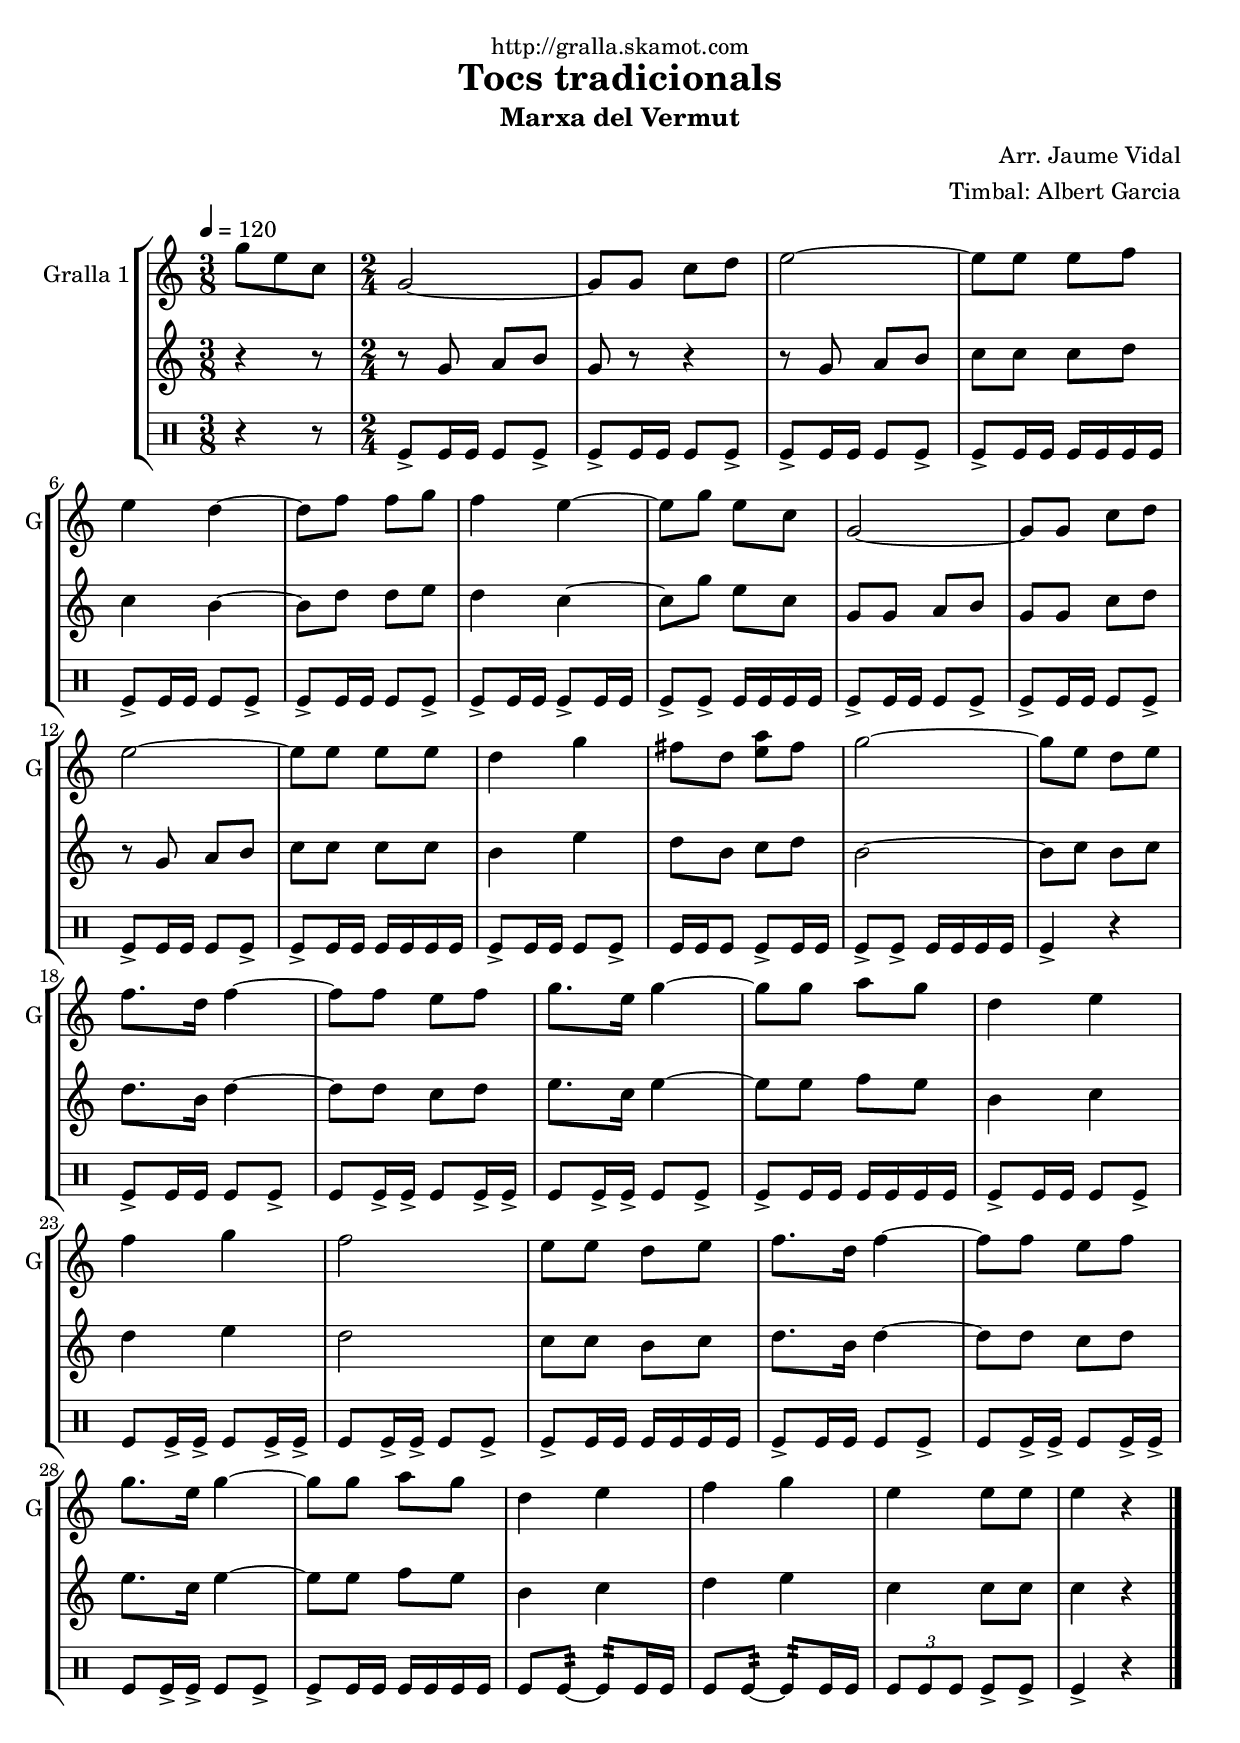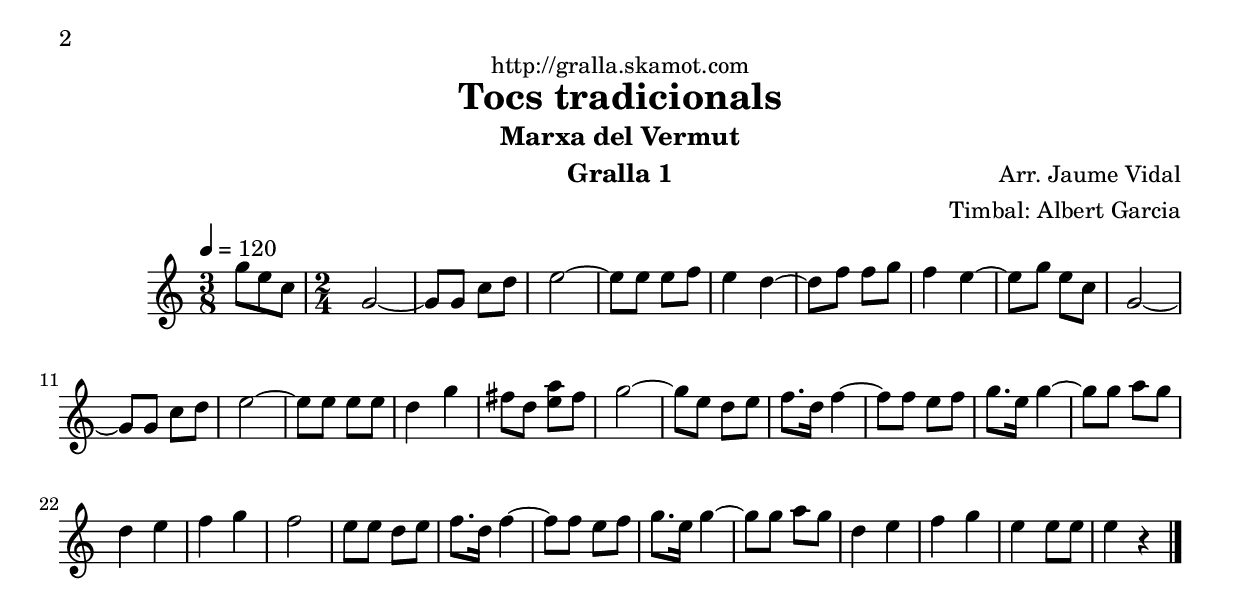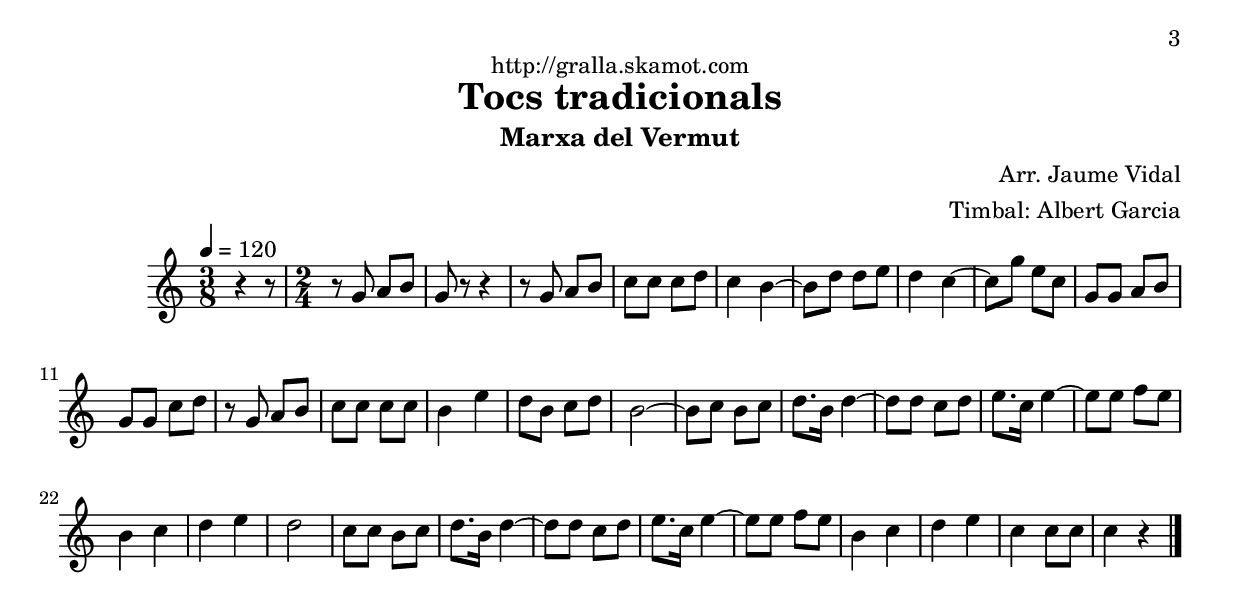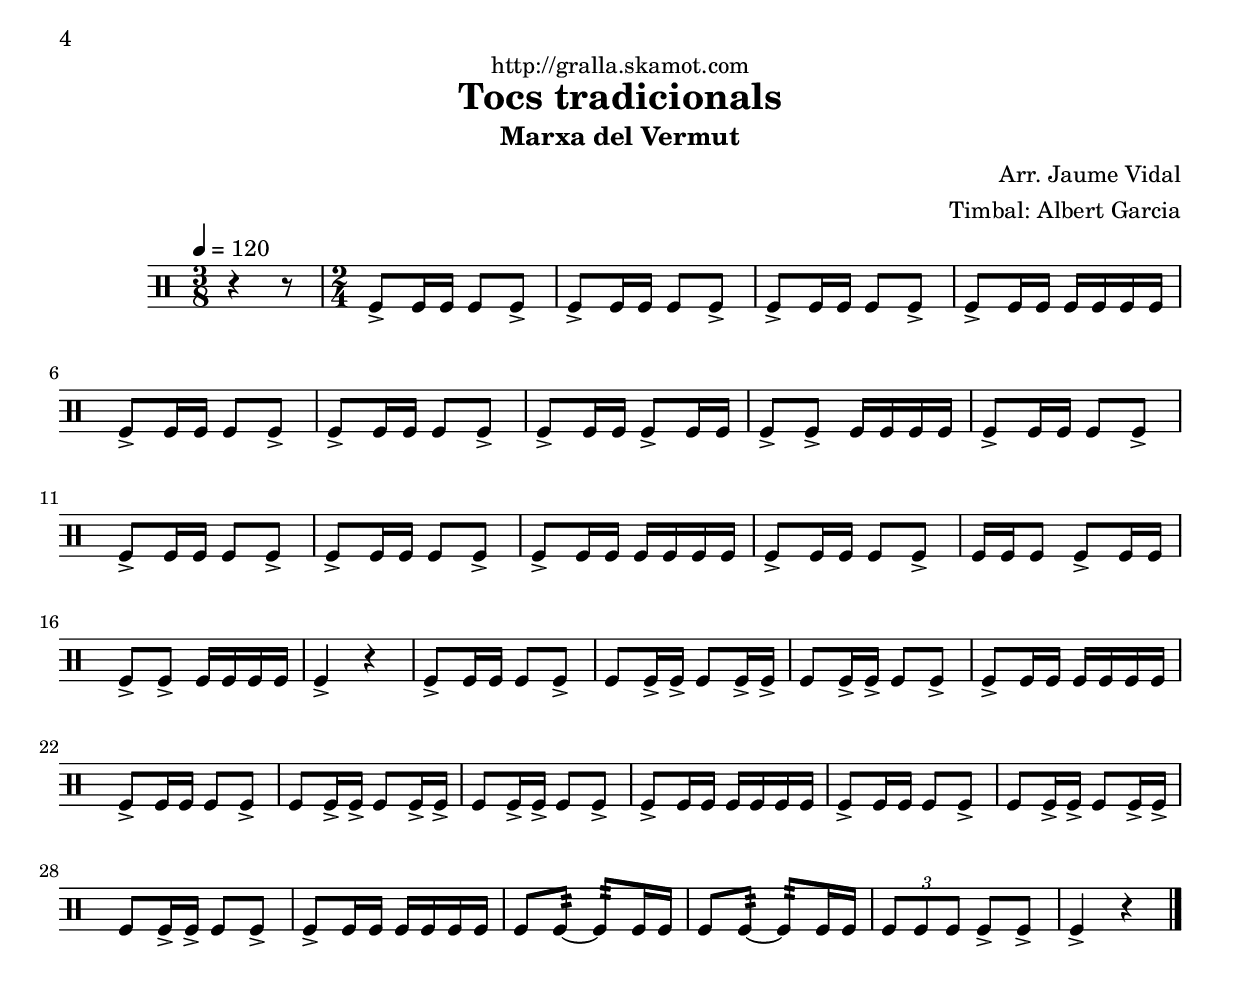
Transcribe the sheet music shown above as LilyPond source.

\version "2.16.2"

\header {
  dedication="http://gralla.skamot.com"
  title="Tocs tradicionals"
  subtitle="Marxa del Vermut"
  subsubtitle=""
  poet=""
  meter=""
  piece=""
  composer="Arr. Jaume Vidal"
  arranger="Timbal: Albert Garcia"
  opus=""
  instrument=""
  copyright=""
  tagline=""
}

liniaroAa =
\relative g''
{
  \tempo 4=120
  \clef treble
  \key c \major
  \time 3/8
  g8 e c  |
  \time 2/4   g2 ~  |
  g8 g c d  |
  e2 ~  |
  %05
  e8 e e f  |
  e4 d ~  |
  d8 f f g  |
  f4 e ~  |
  e8 g e c  |
  %10
  g2 ~  |
  g8 g c d  |
  e2 ~  |
  e8 e e e  |
  d4 g  |
  %15
  fis8 d <e a> fis  |
  g2 ~  |
  g8 e d e  |
  f8. d16 f4 ~  |
  f8 f e f  |
  %20
  g8. e16 g4 ~  |
  g8 g a g  |
  d4 e  |
  f4 g  |
  f2  |
  %25
  e8 e d e  |
  f8. d16 f4 ~  |
  f8 f e f  |
  g8. e16 g4 ~  |
  g8 g a g  |
  %30
  d4 e  |
  f4 g  |
  e4 e8 e  |
  e4 r  \bar "|."
}

liniaroAb =
\relative g'
{
  \tempo 4=120
  \clef treble
  \key c \major
  \time 3/8
  r4 r8  |
  \time 2/4   r8 g a b  |
  g8 r r4  |
  r8 g a b  |
  %05
  c8 c c d  |
  c4 b ~  |
  b8 d d e  |
  d4 c ~  |
  c8 g' e c  |
  %10
  g8 g a b  |
  g8 g c d  |
  r8 g, a b  |
  c8 c c c  |
  b4 e  |
  %15
  d8 b c d  |
  b2 ~  |
  b8 c b c  |
  d8. b16 d4 ~  |
  d8 d c d  |
  %20
  e8. c16 e4 ~  |
  e8 e f e  |
  b4 c  |
  d4 e  |
  d2  |
  %25
  c8 c b c  |
  d8. b16 d4 ~  |
  d8 d c d  |
  e8. c16 e4 ~  |
  e8 e f e  |
  %30
  b4 c  |
  d4 e  |
  c4 c8 c  |
  c4 r  \bar "|."
}

liniaroAc =
\drummode
{
  \tempo 4=120
  \time 3/8
  r4 r8  |
  \time 2/4   tomfl8-> tomfl16 tomfl tomfl8 tomfl->  |
  tomfl8-> tomfl16 tomfl tomfl8 tomfl->  |
  tomfl8-> tomfl16 tomfl tomfl8 tomfl->  |
  %05
  tomfl8-> tomfl16 tomfl tomfl tomfl tomfl tomfl  |
  tomfl8-> tomfl16 tomfl tomfl8 tomfl->  |
  tomfl8-> tomfl16 tomfl tomfl8 tomfl->  |
  tomfl8-> tomfl16 tomfl tomfl8-> tomfl16 tomfl  |
  tomfl8-> tomfl-> tomfl16 tomfl tomfl tomfl  |
  %10
  tomfl8-> tomfl16 tomfl tomfl8 tomfl->  |
  tomfl8-> tomfl16 tomfl tomfl8 tomfl->  |
  tomfl8-> tomfl16 tomfl tomfl8 tomfl->  |
  tomfl8-> tomfl16 tomfl tomfl tomfl tomfl tomfl  |
  tomfl8-> tomfl16 tomfl tomfl8 tomfl->  |
  %15
  tomfl16 tomfl tomfl8 tomfl-> tomfl16 tomfl  |
  tomfl8-> tomfl-> tomfl16 tomfl tomfl tomfl  |
  tomfl4-> r  |
  tomfl8-> tomfl16 tomfl tomfl8 tomfl->  |
  tomfl8 tomfl16-> tomfl-> tomfl8 tomfl16-> tomfl->  |
  %20
  tomfl8 tomfl16-> tomfl-> tomfl8 tomfl->  |
  tomfl8-> tomfl16 tomfl tomfl tomfl tomfl tomfl  |
  tomfl8-> tomfl16 tomfl tomfl8 tomfl->  |
  tomfl8 tomfl16-> tomfl-> tomfl8 tomfl16-> tomfl->  |
  tomfl8 tomfl16-> tomfl-> tomfl8 tomfl->  |
  %25
  tomfl8-> tomfl16 tomfl tomfl tomfl tomfl tomfl  |
  tomfl8-> tomfl16 tomfl tomfl8 tomfl->  |
  tomfl8 tomfl16-> tomfl-> tomfl8 tomfl16-> tomfl->  |
  tomfl8 tomfl16-> tomfl-> tomfl8 tomfl->  |
  tomfl8-> tomfl16 tomfl tomfl tomfl tomfl tomfl  |
  %30
  tomfl8 tomfl:32 ~ tomfl:32 tomfl16 tomfl  |
  tomfl8 tomfl:32 ~ tomfl:32 tomfl16 tomfl  |
  \times 2/3 { tomfl8 tomfl tomfl } tomfl-> tomfl->  |
  tomfl4-> r  \bar "|."
}

\bookpart {
  \score {
    \new StaffGroup {
      \override Score.RehearsalMark #'self-alignment-X = #LEFT
      <<
        \new Staff \with {instrumentName = #"Gralla 1" shortInstrumentName = #"G"} \liniaroAa
        \new Staff \with {instrumentName = #"" shortInstrumentName = #" "} \liniaroAb
        \new DrumStaff \with {instrumentName = #"" shortInstrumentName = #" "} \liniaroAc
      >>
    }
    \layout {}
  }
  \score { \unfoldRepeats
    \new StaffGroup {
      \override Score.RehearsalMark #'self-alignment-X = #LEFT
      <<
        \new Staff \with {instrumentName = #"Gralla 1" shortInstrumentName = #"G"} \liniaroAa
        \new Staff \with {instrumentName = #"" shortInstrumentName = #" "} \liniaroAb
        \new DrumStaff \with {instrumentName = #"" shortInstrumentName = #" "} \liniaroAc
      >>
    }
    \midi {
      \set Staff.midiInstrument = "oboe"
      \set DrumStaff.midiInstrument = "drums"
    }
  }
}

\bookpart {
  \header {instrument="Gralla 1"}
  \score {
    \new StaffGroup {
      \override Score.RehearsalMark #'self-alignment-X = #LEFT
      <<
        \new Staff \liniaroAa
      >>
    }
    \layout {}
  }
  \score { \unfoldRepeats
    \new StaffGroup {
      \override Score.RehearsalMark #'self-alignment-X = #LEFT
      <<
        \new Staff \liniaroAa
      >>
    }
    \midi {
      \set Staff.midiInstrument = "oboe"
      \set DrumStaff.midiInstrument = "drums"
    }
  }
}

\bookpart {
  \header {instrument=""}
  \score {
    \new StaffGroup {
      \override Score.RehearsalMark #'self-alignment-X = #LEFT
      <<
        \new Staff \liniaroAb
      >>
    }
    \layout {}
  }
  \score { \unfoldRepeats
    \new StaffGroup {
      \override Score.RehearsalMark #'self-alignment-X = #LEFT
      <<
        \new Staff \liniaroAb
      >>
    }
    \midi {
      \set Staff.midiInstrument = "oboe"
      \set DrumStaff.midiInstrument = "drums"
    }
  }
}

\bookpart {
  \header {instrument=""}
  \score {
    \new StaffGroup {
      \override Score.RehearsalMark #'self-alignment-X = #LEFT
      <<
        \new DrumStaff \liniaroAc
      >>
    }
    \layout {}
  }
  \score { \unfoldRepeats
    \new StaffGroup {
      \override Score.RehearsalMark #'self-alignment-X = #LEFT
      <<
        \new DrumStaff \liniaroAc
      >>
    }
    \midi {
      \set Staff.midiInstrument = "oboe"
      \set DrumStaff.midiInstrument = "drums"
    }
  }
}

